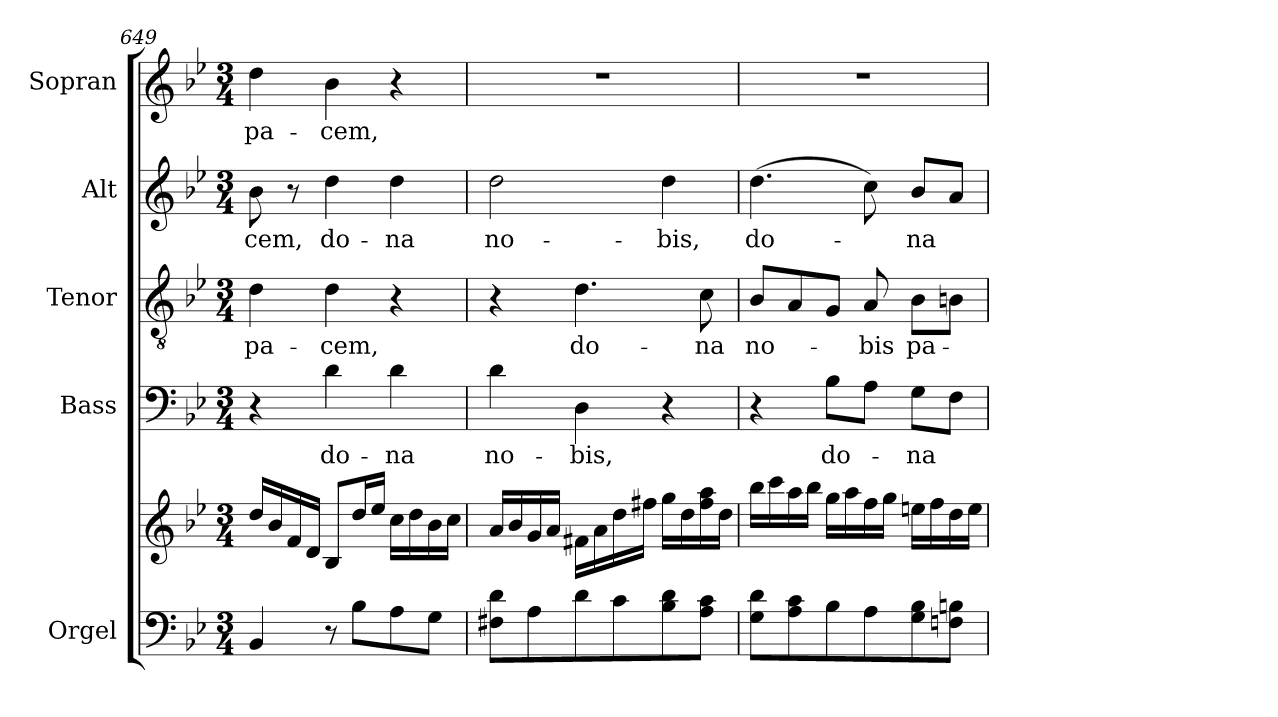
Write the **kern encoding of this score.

**kern	**kern	**kern	**text	**kern	**text	**kern	**text	**kern	**text
*part5	*part5	*part4	*part4	*part3	*part3	*part2	*part2	*part1	*part1
*staff6	*staff5	*staff4	*staff4	*staff3	*staff3	*staff2	*staff2	*staff1	*staff1
*I"Orgel	*	*I"Bass	*	*I"Tenor	*	*I"Alt	*	*I"Sopran	*
*I'Org.	*	*I'B.	*	*I'T.	*	*I'A.	*	*I'S.	*
!!LO:PB:g=z
*clefF4	*clefG2	*clefF4	*	*clefGv2	*	*clefG2	*	*clefG2	*
*k[b-e-]	*k[b-e-]	*k[b-e-]	*	*k[b-e-]	*	*k[b-e-]	*	*k[b-e-]	*
*B-:	*B-:	*B-:	*	*B-:	*	*B-:	*	*B-:	*
*M3/4	*M3/4	*M3/4	*	*M3/4	*	*M3/4	*	*M3/4	*
=649	=649	=649	=649	=649	=649	=649	=649	=649	=649
!	!	!	!	!	!LO:LY:b	!	!LO:LY:b	!	!LO:LY:b
4BB-/	16dd/LL	4r	.	4d\	pa-	8b-\	-cem,	4dd\	pa-
.	16b-/	.	.	.	.	.	.	.	.
.	16f/	.	.	.	.	8r	.	.	.
.	16d/JJ	.	.	.	.	.	.	.	.
!	!	!	!LO:LY:b	!	!LO:LY:b	!	!LO:LY:b	!	!LO:LY:b
8r	8B-/L	4d\	do-	4d\	-cem,	4dd\	do-	4b-\	-cem,
8B-\L	16dd/L	.	.	.	.	.	.	.	.
.	16ee-/JJ	.	.	.	.	.	.	.	.
!	!	!	!LO:LY:b	!	!	!	!LO:LY:b	!	!
8A\	16cc\LL	4d\	-na	4r	.	4dd\	-na	4r	.
.	16dd\	.	.	.	.	.	.	.	.
8G\J	16b-\	.	.	.	.	.	.	.	.
.	16cc\JJ	.	.	.	.	.	.	.	.
=650	=650	=650	=650	=650	=650	=650	=650	=650	=650
!	!	!	!LO:LY:b	!	!	!	!LO:LY:b	!	!
8F#X\ 8d\L	16a/LL	4d\	no-	4r	.	2dd\	no-	2.r	.
.	16b-/	.	.	.	.	.	.	.	.
8A\	16g/	.	.	.	.	.	.	.	.
.	16a/JJ	.	.	.	.	.	.	.	.
!	!	!	!LO:LY:b	!	!LO:LY:b	!	!	!	!
8d\	16f#X\LL	4D\	-bis,	4.d\	do-	.	.	.	.
.	16a\	.	.	.	.	.	.	.	.
8c\	16dd\	.	.	.	.	.	.	.	.
.	16ff#X\JJ	.	.	.	.	.	.	.	.
!	!	!	!	!	!	!	!LO:LY:b	!	!
8B-\ 8d\	16gg\LL	4r	.	.	.	4dd\	-bis,	.	.
.	16dd\	.	.	.	.	.	.	.	.
!	!	!	!	!	!LO:LY:b	!	!	!	!
8A\ 8c\J	16ff#\ 16aa\	.	.	8c\	-na	.	.	.	.
.	16dd\JJ	.	.	.	.	.	.	.	.
=651	=651	=651	=651	=651	=651	=651	=651	=651	=651
!	!	!	!	!	!LO:LY:b	!	!LO:LY:b	!	!
8G\ 8d\L	16bb-\LL	4r	.	8B-/L	no-	(>4.dd\	do-	2.r	.
.	16ccc\	.	.	.	.	.	.	.	.
8A\ 8c\	16aa\	.	.	8A/	.	.	.	.	.
.	16bb-\JJ	.	.	.	.	.	.	.	.
!	!	!	!LO:LY:b	!	!	!	!	!	!
8B-\	16gg\LL	8B-\L	do-	8G/J	.	.	.	.	.
.	16aa\	.	.	.	.	.	.	.	.
!	!	!	!	!	!LO:LY:b	!	!	!	!
8A\	16ff\	8A\J	.	8A/	-bis	8cc\)	.	.	.
.	16gg\JJ	.	.	.	.	.	.	.	.
!	!	!	!LO:LY:b	!	!LO:LY:b	!	!LO:LY:b	!	!
8G\ 8B-\	16een\LL	8G\L	-na	8B-\L	pa-	8b-/L	-na	.	.
.	16ff\	.	.	.	.	.	.	.	.
8Fn\ 8Bn\J	16dd\	8F\J	.	8Bn\J	.	8a/J	.	.	.
.	16ee\JJ	.	.	.	.	.	.	.	.
=	=	=	=	=	=	=	=	=	=
*-	*-	*-	*-	*-	*-	*-	*-	*-	*-
